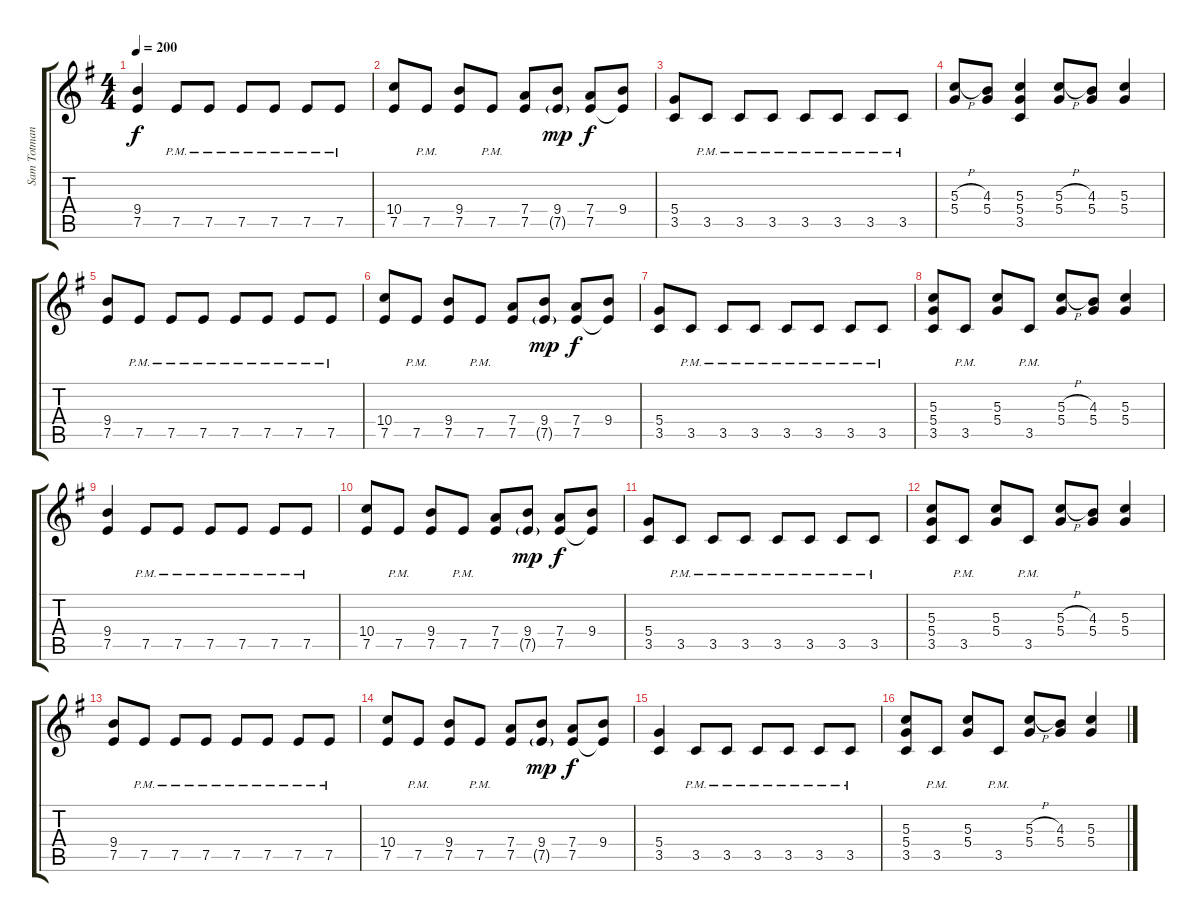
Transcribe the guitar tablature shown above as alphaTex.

\track ("Sam Totman" "Sam Totman") {instrument distortionguitar}
\staff {score tabs}
\tuning (E4 B3 G3 D3 A2 E2) {hide}
\ts (4 4)
\tempo 200
\clef g2
\ks g
(9.4 7.5).4{dy f} 7.5{pm}.8 7.5{pm}.8 7.5{pm}.8 7.5{pm}.8 7.5{pm}.8 7.5{pm}.8 |
(10.4 7.5).8 7.5{pm}.8 (9.4 7.5).8 7.5{pm}.8 (7.4 7.5).8 (9.4 7.5{g}).8{dy mp} (7.4 7.5).8{dy f} (9.4 7.5{t}).8 |
(5.4 3.5).8 3.5{pm}.8 3.5{pm}.8 3.5{pm}.8 3.5{pm}.8 3.5{pm}.8 3.5{pm}.8 3.5{pm}.8 |
(5.3{h} 5.4).8 (4.3 5.4).8 (5.3 5.4 3.5).4 (5.3{h} 5.4).8 (4.3 5.4).8 (5.3 5.4).4 |
(9.4 7.5).8 7.5{pm}.8 7.5{pm}.8 7.5{pm}.8 7.5{pm}.8 7.5{pm}.8 7.5{pm}.8 7.5{pm}.8 |
(10.4 7.5).8 7.5{pm}.8 (9.4 7.5).8 7.5{pm}.8 (7.4 7.5).8 (9.4 7.5{g}).8{dy mp} (7.4 7.5).8{dy f} (9.4 7.5{t}).8 |
(5.4 3.5).8 3.5{pm}.8 3.5{pm}.8 3.5{pm}.8 3.5{pm}.8 3.5{pm}.8 3.5{pm}.8 3.5{pm}.8 |
(5.3 5.4 3.5).8 3.5{pm}.8 (5.3 5.4).8 3.5{pm}.8 (5.3{h} 5.4).8 (4.3 5.4).8 (5.3 5.4).4 |
(9.4 7.5).4 7.5{pm}.8 7.5{pm}.8 7.5{pm}.8 7.5{pm}.8 7.5{pm}.8 7.5{pm}.8 |
(10.4 7.5).8 7.5{pm}.8 (9.4 7.5).8 7.5{pm}.8 (7.4 7.5).8 (9.4 7.5{g}).8{dy mp} (7.4 7.5).8{dy f} (9.4 7.5{t}).8 |
(5.4 3.5).8 3.5{pm}.8 3.5{pm}.8 3.5{pm}.8 3.5{pm}.8 3.5{pm}.8 3.5{pm}.8 3.5{pm}.8 |
(5.3 5.4 3.5).8 3.5{pm}.8 (5.3 5.4).8 3.5{pm}.8 (5.3{h} 5.4).8 (4.3 5.4).8 (5.3 5.4).4 |
(9.4 7.5).8 7.5{pm}.8 7.5{pm}.8 7.5{pm}.8 7.5{pm}.8 7.5{pm}.8 7.5{pm}.8 7.5{pm}.8 |
(10.4 7.5).8 7.5{pm}.8 (9.4 7.5).8 7.5{pm}.8 (7.4 7.5).8 (9.4 7.5{g}).8{dy mp} (7.4 7.5).8{dy f} (9.4 7.5{t}).8 |
(5.4 3.5).4 3.5{pm}.8 3.5{pm}.8 3.5{pm}.8 3.5{pm}.8 3.5{pm}.8 3.5{pm}.8 |
(5.3 5.4 3.5).8 3.5{pm}.8 (5.3 5.4).8 3.5{pm}.8 (5.3{h} 5.4).8 (4.3 5.4).8 (5.3 5.4).4
